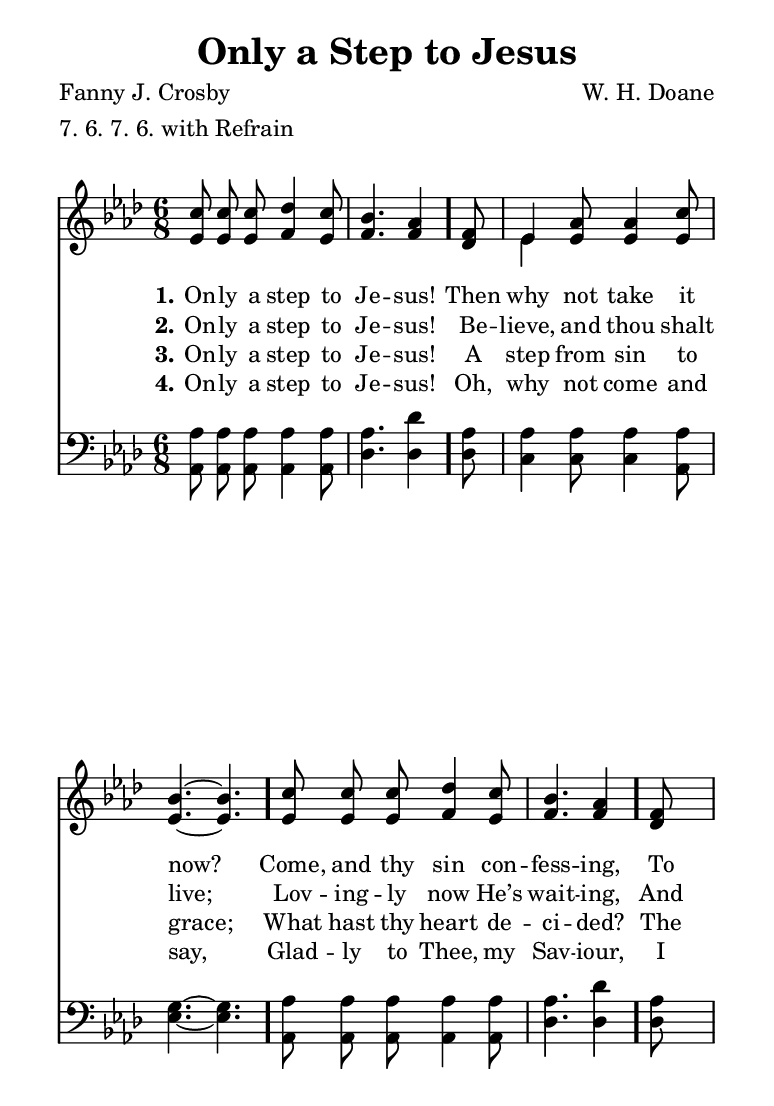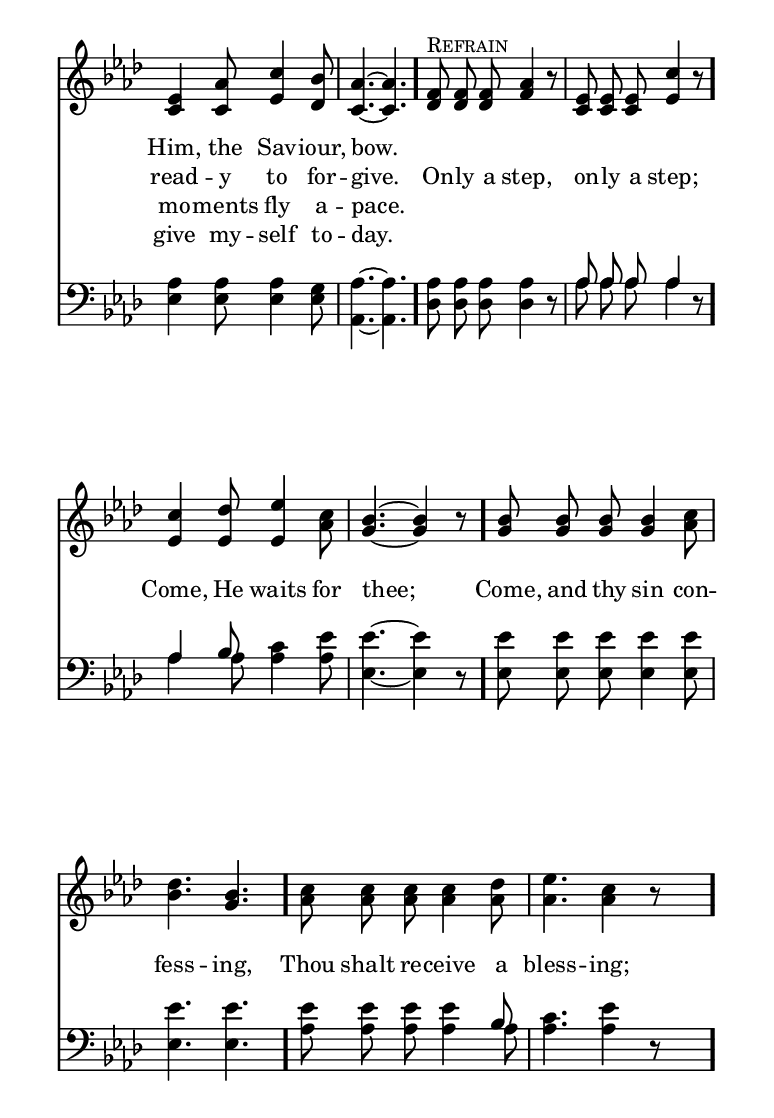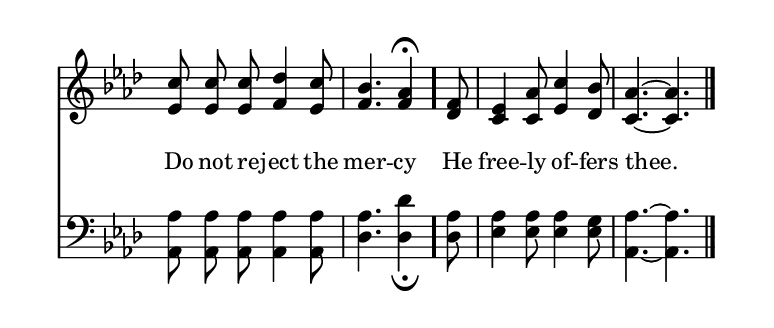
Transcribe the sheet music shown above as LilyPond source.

\include "common/global.ily"
\paper {
  \include "common/paper.ily"
  system-count = #(cond (is-eogsized 5) (#t #f))
}

\header{
  %gospel
  hymnnumber = "113"
  title = "Only a Step to Jesus"
  tunename = ""
  meter = "7. 6. 7. 6. with Refrain"
  poet = "Fanny J. Crosby"
  composer = "W. H. Doane"
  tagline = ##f
}

% for fermata in MIDI
ta = { \tempo 4=80 }
tb = { \tempo 4=40 }

patternAA = { \ta c8 c8 c8 c4 c8 | c4. c4 }
patternAB = { \ta c8 c8 c8 c4 c8 | c4. c4. }
patternAC = { \ta c8 c8 c8 c4 c8 | c4. c4 }
patternAD = { \ta c8 c8 c8 c4 c8 | c4. \tb c4 }

patternBA = { \ta c8 | c4 c8 c4 c8 | c4. ~ c4. }

patternCA = { \ta c8 c8 c8 c4 c8 }
patternCB = { \ta c4 c8 c4 c8 | c4. ~ c4 c8 }

global = {
  \include "common/overrides.ily"
  \override Staff.TimeSignature.style = #'numbered
  \time 6/8
  \override Score.MetronomeMark.transparent = ##t % hide all fermata changes too
  \ta
  \key aes \major
  \autoBeamOff
}

notesSoprano = {
\global
\relative c'' {

  \changePitch \patternAA { c c c des c | bes aes }
  \changePitch \patternBA { f | ees aes aes c | bes bes }
  \changePitch \patternAA { c c c des c | bes aes }
  \changePitch \patternBA { f | ees aes c bes | aes aes }

  << s^\markup { \small \caps "Refrain" }
  \changePitch \patternCA { f f f aes r | ees ees ees c' r } >>
  \changePitch \patternCB { c des ees c | bes bes r }
  \changePitch \patternAB { bes bes bes bes c | des bes }
  \changePitch \patternAC { c c c c des | ees c r }
  \changePitch \patternAD { c c c des c | bes aes \fermata }
  \changePitch \patternBA { f | ees aes c bes | aes aes }

  \bar "|."

}
}

notesAlto = {
\global
\relative e' {

  \changePitch \patternAA { ees ees ees f ees | f f }
  \changePitch \patternBA { des | ees ees ees ees | ees ees }
  \changePitch \patternAA { ees ees ees f ees | f f }
  \changePitch \patternBA { des | c c ees des | c c }

  \changePitch \patternCA { des des des f r | c c c ees r }
  \changePitch \patternCB { ees ees ees aes | g g r }
  \changePitch \patternAB { g g g g aes | bes g }
  \changePitch \patternAC { aes aes aes aes aes | aes aes r }
  \changePitch \patternAA { ees ees ees f ees | f f }
  \changePitch \patternBA { des | c c ees des | c c }

}
}

notesTenor = {
\global
\relative a {

  \changePitch \patternAA { aes aes aes aes aes | aes des }
  \changePitch \patternBA { aes | aes aes aes aes | g g }
  \changePitch \patternAA { aes aes aes aes aes | aes des }
  \changePitch \patternBA { aes | aes aes aes g | aes aes }

  \changePitch \patternCA { aes aes aes aes r | aes aes aes aes r }
  \changePitch \patternCB { aes bes c ees | ees ees r }
  \changePitch \patternAB { ees ees ees ees ees | ees ees }
  \changePitch \patternAC { ees ees ees ees bes | c ees r }
  \changePitch \patternAA { aes, aes aes aes aes | aes des }
  \changePitch \patternBA { aes | aes aes aes g | aes aes }

}
}

notesBass = {
\global
\relative f, {

  \changePitch \patternAA { aes aes aes aes aes | des des }
  \changePitch \patternBA { des | c c c aes | ees' ees }
  \changePitch \patternAA { aes, aes aes aes aes | des des }
  \changePitch \patternBA { des | ees ees ees ees | aes, aes }

  \changePitch \patternCA { des des des des r | aes' aes aes aes r }
  \changePitch \patternCB { aes aes aes aes | ees ees r }
  \changePitch \patternAB { ees ees ees ees ees | ees ees }
  \changePitch \patternAC { aes aes aes aes aes | aes aes r }
  \changePitch \patternAA { aes, aes aes aes aes | des des_\fermata }
  \changePitch \patternBA { des | ees ees ees ees | aes, aes }

}
}

Refrain = \lyricmode {

On -- ly a step, on -- ly a step; \bar "."
Come, He waits for thee; \bar "."
Come, and thy sin con -- fess -- ing, \bar "."
Thou shalt re -- ceive a bless -- ing; \bar "."
Do not re -- ject the mer -- cy \bar "."
He free -- ly of -- fers thee. \bar "."

}

wordsA = \lyricmode {
\set stanza = "1."

On -- ly a step to Je -- sus! \bar "."
Then why not take it now? \bar "."
Come, and thy sin con -- fess -- ing, \bar "."
To Him, the Sav -- iour, bow. \bar "."

}

wordsB = \lyricmode {
\set stanza = "2."

On -- ly a step to Je -- sus!
Be -- lieve, and thou shalt live;
Lov -- ing -- ly now He’s wait -- ing,
And read -- y to for -- give.

\Refrain

}

wordsC = \lyricmode {
\set stanza = "3."

On -- ly a step to Je -- sus!
A step from sin to grace;
What hast thy heart de -- ci -- ded?
The mo -- ments fly a -- pace.

}

wordsD = \lyricmode {
\set stanza = "4."

On -- ly a step to Je -- sus!
Oh, why not come and say,
Glad -- ly to Thee, my Sav -- iour,
I give my -- self to -- day.

}

\score {
  \context ChoirStaff <<
    \context Staff = upper <<
      \set Staff.autoBeaming = ##f
      \set ChoirStaff.systemStartDelimiter = #'SystemStartBar
      \set ChoirStaff.printPartCombineTexts = ##f
      \partcombine #'(2 . 11) \notesSoprano \notesAlto
      \context NullVoice = sopranos { \voiceOne << \notesSoprano >> }
      \context Lyrics = one   \lyricsto sopranos \wordsA
      \context Lyrics = two   \lyricsto sopranos \wordsB
      \context Lyrics = three \lyricsto sopranos \wordsC
      \context Lyrics = four  \lyricsto sopranos \wordsD
    >>
    \context Staff = men <<
      \set Staff.autoBeaming = ##f
      \clef bass
      \set ChoirStaff.printPartCombineTexts = ##f
      \partcombine #'(2 . 11) \notesTenor \notesBass
    >>
  >>
  \layout {
    \include "common/layout.ily"
  }
  \midi{
    \include "common/midi.ily"
  }
}

\version "2.19.49"  % necessary for upgrading to future LilyPond versions.

% vi:set et ts=2 sw=2 ai nocindent syntax=lilypond:
